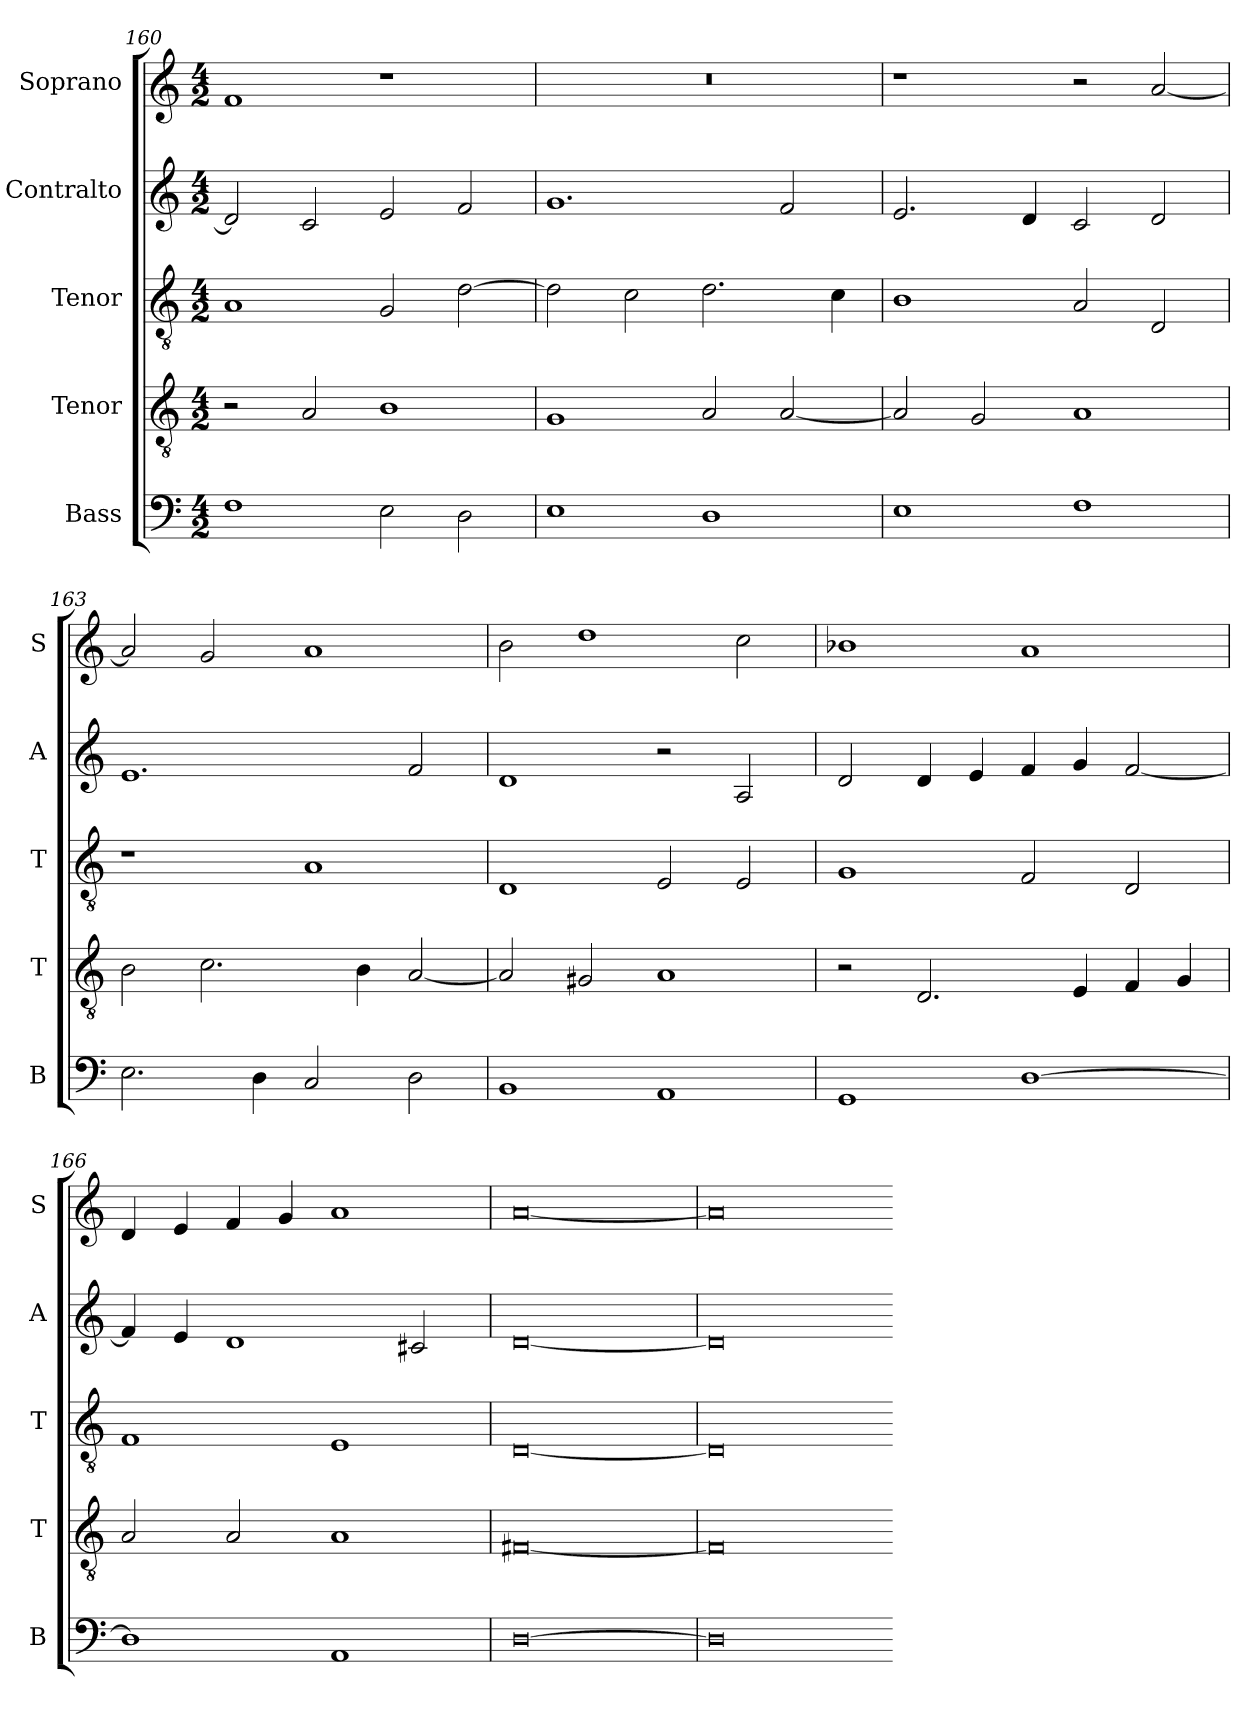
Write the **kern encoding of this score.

**kern	**kern	**kern	**kern	**kern
*part5	*part4	*part3	*part2	*part1
*staff5	*staff4	*staff3	*staff2	*staff1
*I"Bass	*I"Tenor	*I"Tenor	*I"Contralto	*I"Soprano
*I'B	*I'T	*I'T	*I'A	*I'S
*clefF4	*clefGv2	*clefGv2	*clefG2	*clefG2
*k[]	*k[]	*k[]	*k[]	*k[]
*D:dor	*D:dor	*D:dor	*D:dor	*D:dor
*M4/2	*M4/2	*M4/2	*M4/2	*M4/2
=160	=160	=160	=160	=160
1F	2r	1A	2d]	1f
.	2A	.	2c	.
2E	1B	2G	2e	1r
2D	.	[2d	2f	.
=161	=161	=161	=161	=161
1E	1G	2d]	1.g	0r
.	.	2c	.	.
1D	2A	2.d	.	.
.	[2A	.	2f	.
.	.	4c	.	.
=162	=162	=162	=162	=162
1E	2A]	1B	2.e	1r
.	2G	.	.	.
.	.	.	4d	.
1F	1A	2A	2c	2r
.	.	2D	2d	[2a
=163	=163	=163	=163	=163
2.E	2B	1r	1.e	2a]
.	2.c	.	.	2g
4D	.	.	.	.
2C	.	1A	.	1a
.	4B	.	.	.
2D	[2A	.	2f	.
=164	=164	=164	=164	=164
1BB	2A]	1D	1d	2b
.	2G#X	.	.	1dd
1AA	1A	2E	2r	.
.	.	2E	2A	2cc
=165	=165	=165	=165	=165
1GG	2r	1G	2d	1b-X
.	2.D	.	4d	.
.	.	.	4e	.
[1D	.	2F	4f	1a
.	4E	.	4g	.
.	4F	2D	[2f	.
.	4G	.	.	.
=166	=166	=166	=166	=166
1D]	2A	1F	4f]	4d
.	.	.	4e	4e
.	2A	.	1d	4f
.	.	.	.	4g
1AA	1A	1E	.	1a
.	.	.	2c#X	.
=167	=167	=167	=167	=167
[0D	[0F#X	[0D	[0d	[0a
=168	=168	=168	=168	=168
0D]	0F#]	0D]	0d]	0a]
=-	=-	=-	=-	=-
*-	*-	*-	*-	*-
